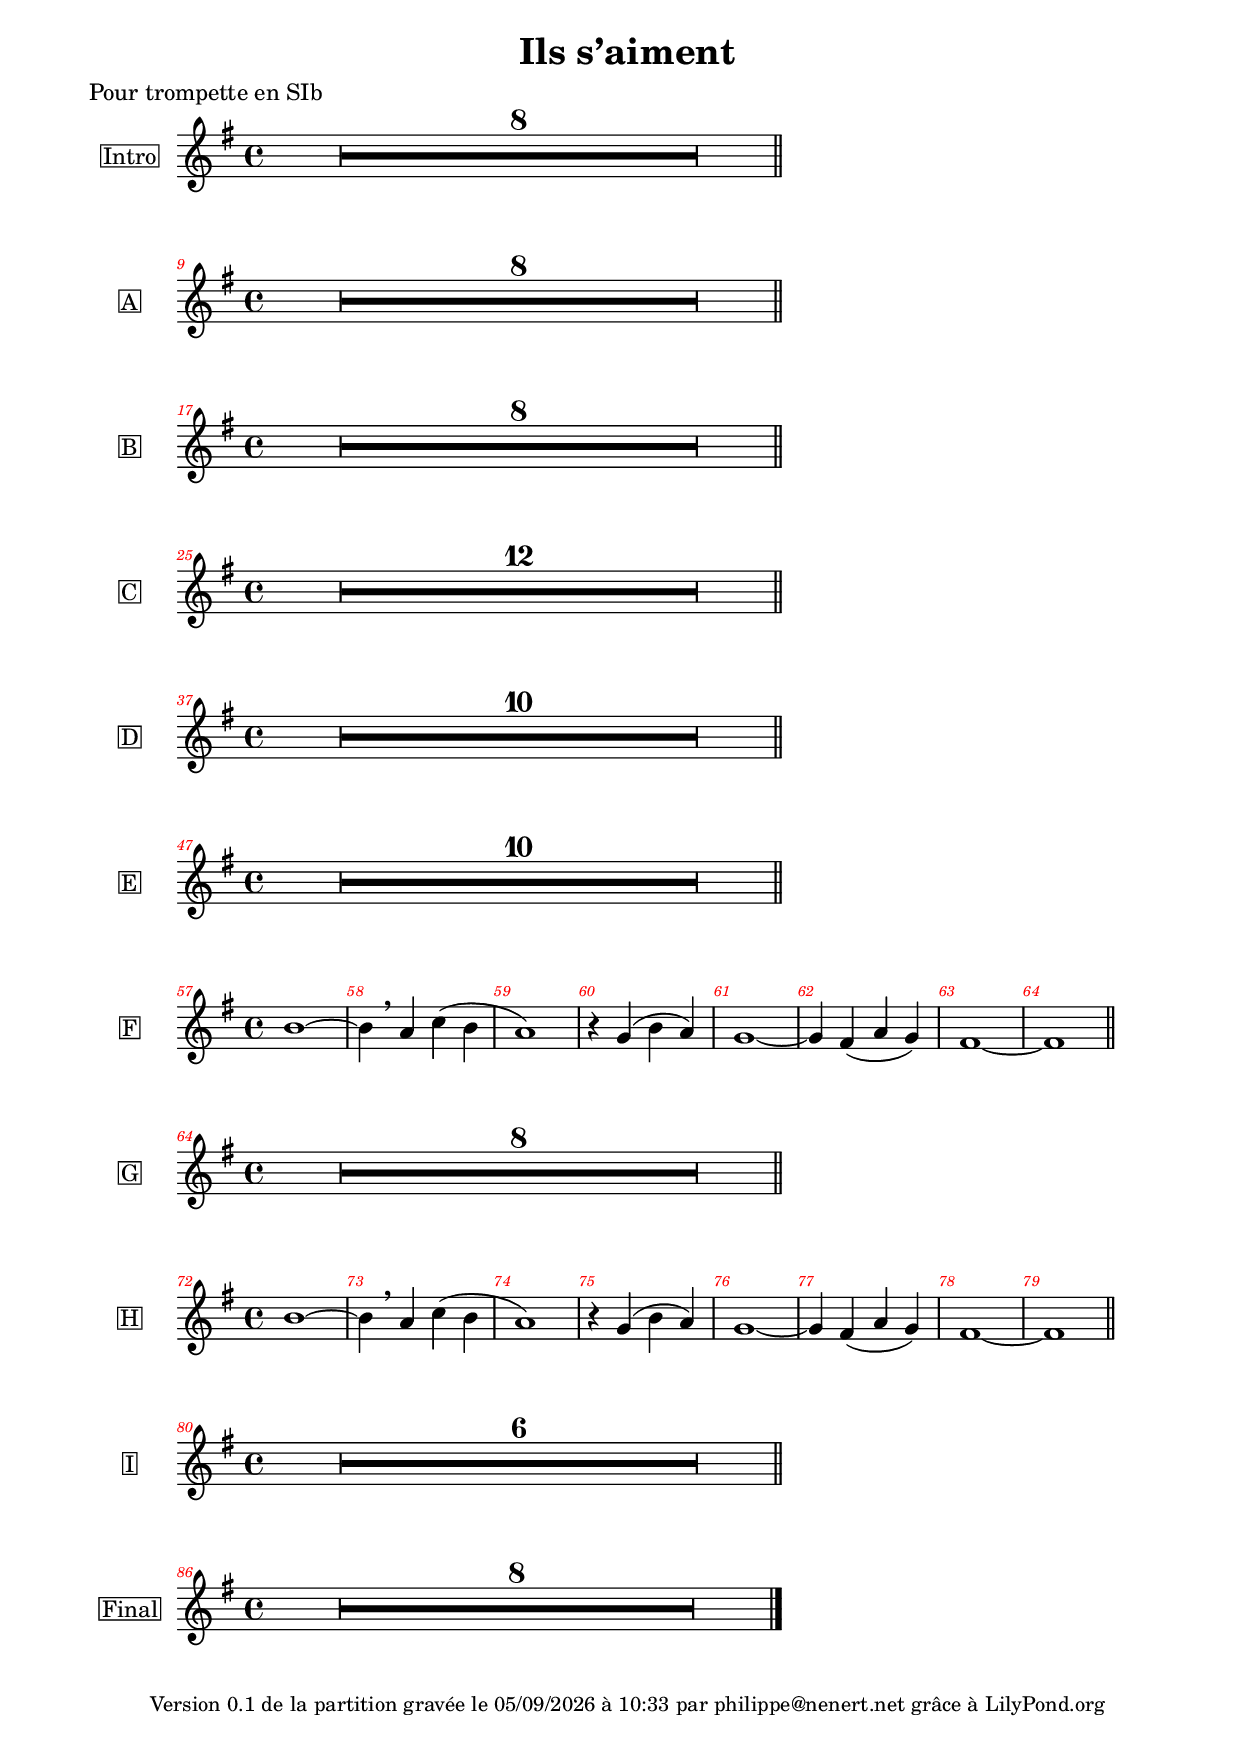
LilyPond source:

setPOET		= "Pour trompette en SIb"
setREVISION	= "0.1"

\version "2.17.26"
%les information liées à l'entête et au papier
#(define	minSYSTEMSperPAGE	1)
% permet de remettre la taille à 1 pour le debug de l'écriture, à mettre en commentaire pour la partition finale
#(define taille	1)
% la taille des portées
% #(define staffsize 20)
staffSIZE	= 20

\language "italiano"

\paper {
%  first-page-number	= #2    % Afin d'avoir la reliure du “bon” côté !
  print-page-number	= ##f

  binding-offset	= 0.25\cm % Marge de reliure
  inner-margin		= 1.25\cm % Marge intérieur
  outer-margin		= 1.25\cm % Marge extérieur
  two-sided		= ##t

  %oddHeaderMarkup	= ##t
  %evenHeaderMarkup	= ##t

  %last-bottom-spacing	#'basic-distance  = #10
  %markup-system-spacing	#'basic-distance  = #17
  %min-systems-per-page	= #minSYSTEMSperPAGE
  ragged-bottom		= ##t % Met l'ensemble des portées vers le haut
  %score-system-spacing	#'basic-distance  = #20
  %system-system-spacing	#'basic-distance  = #15
  %top-system-spacing	#'basic-distance  = #10 
}

\include "../all/bgcolor.ly"

%La couleur que nous voulons pour mettre en valeur le texte de mon pupitre
#(define couleur  red)

% La variable de taille des portées
#(define taille -2)


\header{
	% Les champs suivants sont centrés
	%dedication	= "dedication"
	title		= "Ils s’aiment"
	%subtitle	= ""
	%subsubtitle	= "subsubtitle"
	% instrument	= "Partie pour trompette en sib"

	% Les champs suivants sont alignés sur le bord gauche
	poet		= \setPOET
	%meter		= "meter"

	% Les champs suivants sont alignés sur le bord droit
	%composer	= ""
	%arranger	= "arranger"

	revision	= \setREVISION
	\include "../all/tagline.ly"
}


setKEY		= sol
setMM		= \major
setBAR		= "||"
setTIME		= 4/4

titrePORTEE	= \markup 	{ \box Intro }
barNUMBER	= 1
laMUSIQUE	= { R1*8 }
musicALL 	= \relative do	{ \include "../all/score_barnumber.ly"
\set Score.currentBarNumber = \barNUMBER
\key	\setKEY	\setMM
\time	\setTIME
\bar 	""
\laMUSIQUE
\bar	\setBAR
 }
\score {			  \new Staff
	\with {
		instrumentName		= \titrePORTEE
	}
	\musicALL
	\layout {
		layout-set-staff-size 	= \staffSIZE
		\context { 
			\Score proportionalNotationDuration = #(ly:make-moment 1/20) 
		}
	}
 }

titrePORTEE	= \markup 	{ \box A }
barNUMBER	= 9
laMUSIQUE	= { R1*8 }
musicALL 	= \relative do	{ \include "../all/score_barnumber.ly"
\set Score.currentBarNumber = \barNUMBER
\key	\setKEY	\setMM
\time	\setTIME
\bar 	""
\laMUSIQUE
\bar	\setBAR
 }
\score {			  \new Staff
	\with {
		instrumentName		= \titrePORTEE
	}
	\musicALL
	\layout {
		layout-set-staff-size 	= \staffSIZE
		\context { 
			\Score proportionalNotationDuration = #(ly:make-moment 1/20) 
		}
	}
 }

titrePORTEE	= \markup 	{ \box B }
barNUMBER	= 17
laMUSIQUE	= { R1*8 }
musicALL 	= \relative do	{ \include "../all/score_barnumber.ly"
\set Score.currentBarNumber = \barNUMBER
\key	\setKEY	\setMM
\time	\setTIME
\bar 	""
\laMUSIQUE
\bar	\setBAR
 }
\score {			  \new Staff
	\with {
		instrumentName		= \titrePORTEE
	}
	\musicALL
	\layout {
		layout-set-staff-size 	= \staffSIZE
		\context { 
			\Score proportionalNotationDuration = #(ly:make-moment 1/20) 
		}
	}
 }

titrePORTEE	= \markup 	{ \box C }
barNUMBER	= 25
laMUSIQUE	= { R1*12 }
musicALL 	= \relative do	{ \include "../all/score_barnumber.ly"
\set Score.currentBarNumber = \barNUMBER
\key	\setKEY	\setMM
\time	\setTIME
\bar 	""
\laMUSIQUE
\bar	\setBAR
 }
\score {			  \new Staff
	\with {
		instrumentName		= \titrePORTEE
	}
	\musicALL
	\layout {
		layout-set-staff-size 	= \staffSIZE
		\context { 
			\Score proportionalNotationDuration = #(ly:make-moment 1/20) 
		}
	}
 }

titrePORTEE	= \markup 	{ \box D }
barNUMBER	= 37
laMUSIQUE	= { R1*10 }
musicALL 	= \relative do	{ \include "../all/score_barnumber.ly"
\set Score.currentBarNumber = \barNUMBER
\key	\setKEY	\setMM
\time	\setTIME
\bar 	""
\laMUSIQUE
\bar	\setBAR
 }
\score {			  \new Staff
	\with {
		instrumentName		= \titrePORTEE
	}
	\musicALL
	\layout {
		layout-set-staff-size 	= \staffSIZE
		\context { 
			\Score proportionalNotationDuration = #(ly:make-moment 1/20) 
		}
	}
 }

titrePORTEE	= \markup 	{ \box E }
barNUMBER	= 47
laMUSIQUE	= { R1*10 }
musicALL 	= \relative do	{ \include "../all/score_barnumber.ly"
\set Score.currentBarNumber = \barNUMBER
\key	\setKEY	\setMM
\time	\setTIME
\bar 	""
\laMUSIQUE
\bar	\setBAR
 }
\score {			  \new Staff
	\with {
		instrumentName		= \titrePORTEE
	}
	\musicALL
	\layout {
		layout-set-staff-size 	= \staffSIZE
		\context { 
			\Score proportionalNotationDuration = #(ly:make-moment 1/20) 
		}
	}
 }

musicF	= \relative do'' {
	\include "../all/score_barnumber.ly"
	\set Score.currentBarNumber = 57
	\key	\setKEY	\setMM
	\time	\setTIME
	\bar 	""
	si1~
	|si4\breathe	la	do(	si
	|la1)
	|r4	sol(	si	la)
	|sol1~
	|sol4	fad(	la	sol)
	|fad1~
	|fad1
	\bar	\setBAR
}
titrePORTEE	= \markup { \box F }
musicALL 	= \musicF
\score {			  \new Staff
	\with {
		instrumentName		= \titrePORTEE
	}
	\musicALL
	\layout {
		layout-set-staff-size 	= \staffSIZE
	}
 }

titrePORTEE	= \markup 	{ \box G }
barNUMBER	= 64
laMUSIQUE	= { R1*8 }
musicALL 	= \relative do	{ \include "../all/score_barnumber.ly"
\set Score.currentBarNumber = \barNUMBER
\key	\setKEY	\setMM
\time	\setTIME
\bar 	""
\laMUSIQUE
\bar	\setBAR
 }
\score {			  \new Staff
	\with {
		instrumentName		= \titrePORTEE
	}
	\musicALL
	\layout {
		layout-set-staff-size 	= \staffSIZE
		\context { 
			\Score proportionalNotationDuration = #(ly:make-moment 1/20) 
		}
	}
 }

musicH	= \relative do'' {
	\include "../all/score_barnumber.ly"
	\set Score.currentBarNumber = 72
	\key	\setKEY	\setMM
	\time	\setTIME
	\bar 	""
	si1~
	|si4\breathe	la	do(	si
	|la1)
	|r4	sol(	si	la)
	|sol1~
	|sol4	fad(	la	sol)
	|fad1~
	|fad1
	\bar "||"
}
titrePORTEE	= \markup { \box H }
musicALL 	= \musicH
\score {			  \new Staff
	\with {
		instrumentName		= \titrePORTEE
	}
	\musicALL
	\layout {
		layout-set-staff-size 	= \staffSIZE
	}
 }

titrePORTEE	= \markup 	{ \box I }
barNUMBER	= 80
laMUSIQUE	= { R1*6 }
musicALL 	= \relative do	{ \include "../all/score_barnumber.ly"
\set Score.currentBarNumber = \barNUMBER
\key	\setKEY	\setMM
\time	\setTIME
\bar 	""
\laMUSIQUE
\bar	\setBAR
 }
\score {			  \new Staff
	\with {
		instrumentName		= \titrePORTEE
	}
	\musicALL
	\layout {
		layout-set-staff-size 	= \staffSIZE
		\context { 
			\Score proportionalNotationDuration = #(ly:make-moment 1/20) 
		}
	}
 }

titrePORTEE	= \markup 	{ \box Final }
barNUMBER	= 86
laMUSIQUE	= { R1*8 }
setBAR		= "|."
musicALL 	= \relative do	{ \include "../all/score_barnumber.ly"
\set Score.currentBarNumber = \barNUMBER
\key	\setKEY	\setMM
\time	\setTIME
\bar 	""
\laMUSIQUE
\bar	\setBAR
 }
\score {			  \new Staff
	\with {
		instrumentName		= \titrePORTEE
	}
	\musicALL
	\layout {
		layout-set-staff-size 	= \staffSIZE
		\context { 
			\Score proportionalNotationDuration = #(ly:make-moment 1/20) 
		}
	}
 }
